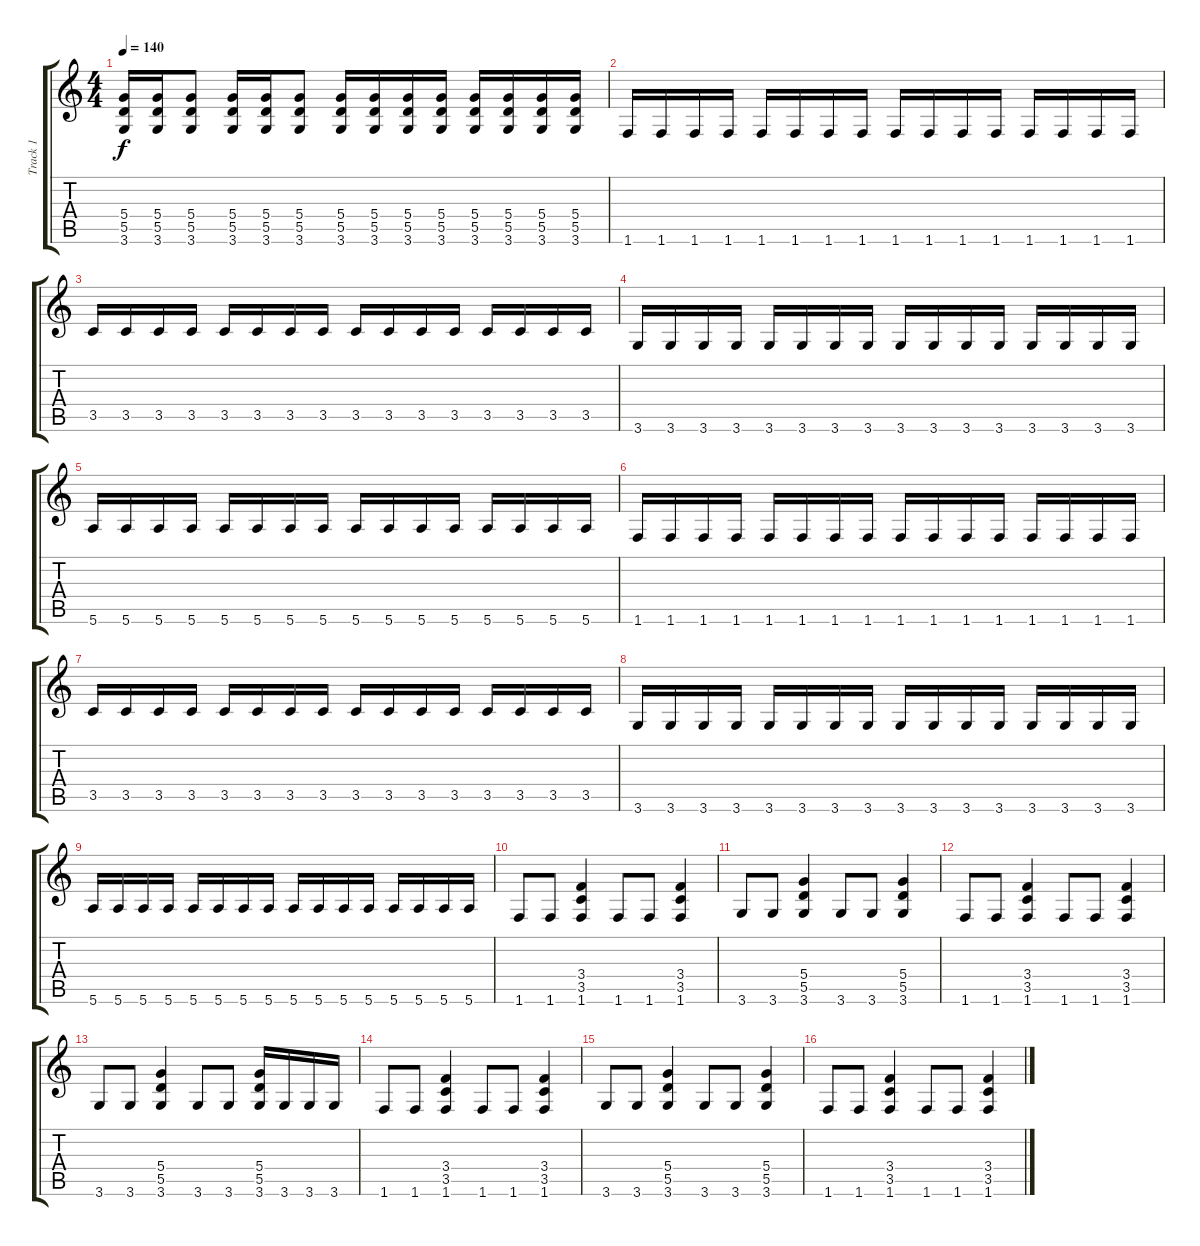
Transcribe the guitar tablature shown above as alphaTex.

\track ("Track 1" "Track 1") {instrument overdrivenguitar}
\staff {score tabs}
\tuning (E4 B3 G3 D3 A2 E2) {hide}
\ts (4 4)
\tempo 140
\clef g2
\ks c
(5.4 5.5 3.6).16{dy f} (5.4 5.5 3.6).16 (5.4 5.5 3.6).8 (5.4 5.5 3.6).16 (5.4 5.5 3.6).16 (5.4 5.5 3.6).8 (5.4 5.5 3.6).16 (5.4 5.5 3.6).16 (5.4 5.5 3.6).16 (5.4 5.5 3.6).16 (5.4 5.5 3.6).16 (5.4 5.5 3.6).16 (5.4 5.5 3.6).16 (5.4 5.5 3.6).16 |
1.6.16 1.6.16 1.6.16 1.6.16 1.6.16 1.6.16 1.6.16 1.6.16 1.6.16 1.6.16 1.6.16 1.6.16 1.6.16 1.6.16 1.6.16 1.6.16 |
3.5.16 3.5.16 3.5.16 3.5.16 3.5.16 3.5.16 3.5.16 3.5.16 3.5.16 3.5.16 3.5.16 3.5.16 3.5.16 3.5.16 3.5.16 3.5.16 |
3.6.16 3.6.16 3.6.16 3.6.16 3.6.16 3.6.16 3.6.16 3.6.16 3.6.16 3.6.16 3.6.16 3.6.16 3.6.16 3.6.16 3.6.16 3.6.16 |
5.6.16 5.6.16 5.6.16 5.6.16 5.6.16 5.6.16 5.6.16 5.6.16 5.6.16 5.6.16 5.6.16 5.6.16 5.6.16 5.6.16 5.6.16 5.6.16 |
1.6.16 1.6.16 1.6.16 1.6.16 1.6.16 1.6.16 1.6.16 1.6.16 1.6.16 1.6.16 1.6.16 1.6.16 1.6.16 1.6.16 1.6.16 1.6.16 |
3.5.16 3.5.16 3.5.16 3.5.16 3.5.16 3.5.16 3.5.16 3.5.16 3.5.16 3.5.16 3.5.16 3.5.16 3.5.16 3.5.16 3.5.16 3.5.16 |
3.6.16 3.6.16 3.6.16 3.6.16 3.6.16 3.6.16 3.6.16 3.6.16 3.6.16 3.6.16 3.6.16 3.6.16 3.6.16 3.6.16 3.6.16 3.6.16 |
5.6.16 5.6.16 5.6.16 5.6.16 5.6.16 5.6.16 5.6.16 5.6.16 5.6.16 5.6.16 5.6.16 5.6.16 5.6.16 5.6.16 5.6.16 5.6.16 |
1.6.8 1.6.8 (3.4 3.5 1.6).4 1.6.8 1.6.8 (3.4 3.5 1.6).4 |
3.6.8 3.6.8 (5.4 5.5 3.6).4 3.6.8 3.6.8 (5.4 5.5 3.6).4 |
1.6.8 1.6.8 (3.4 3.5 1.6).4 1.6.8 1.6.8 (3.4 3.5 1.6).4 |
3.6.8 3.6.8 (5.4 5.5 3.6).4 3.6.8 3.6.8 (5.4 5.5 3.6).16 3.6.16 3.6.16 3.6.16 |
1.6.8 1.6.8 (3.4 3.5 1.6).4 1.6.8 1.6.8 (3.4 3.5 1.6).4 |
3.6.8 3.6.8 (5.4 5.5 3.6).4 3.6.8 3.6.8 (5.4 5.5 3.6).4 |
1.6.8 1.6.8 (3.4 3.5 1.6).4 1.6.8 1.6.8 (3.4 3.5 1.6).4
